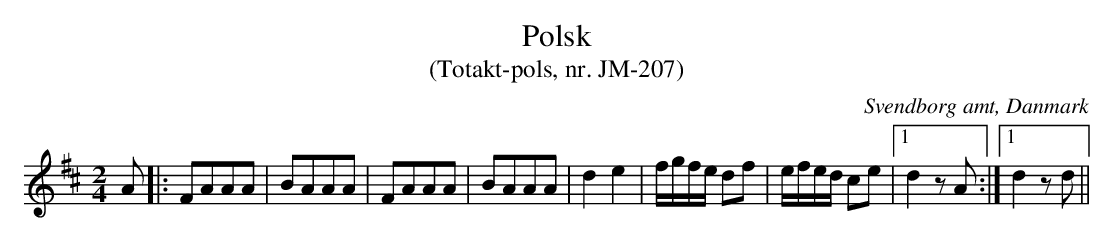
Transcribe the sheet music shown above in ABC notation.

X:1
T:Polsk
T:(Totakt-pols, nr. JM-207)
O:Svendborg amt, Danmark
M:2/4
L:1/8
K:D
A |: FAAA | BAAA | FAAA | BAAA | d2 e2 | f/g/f/e/ df | e/f/e/d/ ce |1 d2 zA :|1 d2 zd ||
